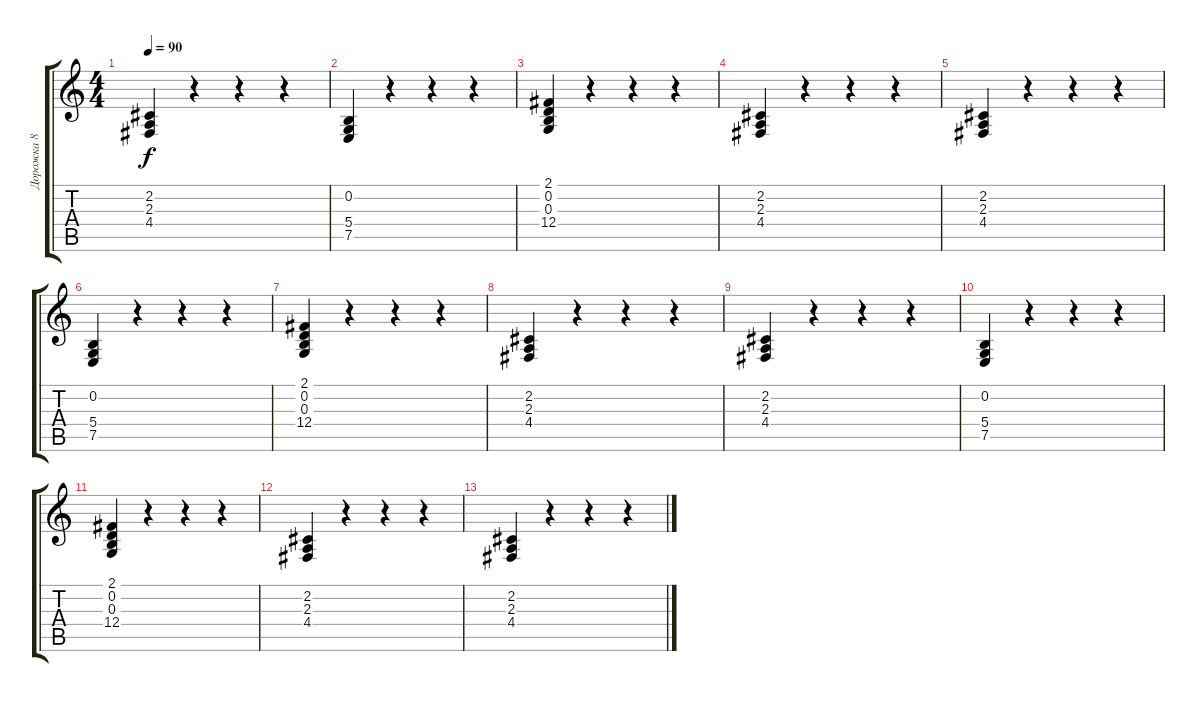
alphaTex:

\track ("Дорожка 8" "Дорожка 8") {instrument honkytonkpiano}
\staff {score tabs}
\tuning (E4 B3 G3 D3 A2 E2) {hide}
\ts (4 4)
\tempo 90
\clef g2
\ks c
(2.2 2.3 4.4).4{dy f volume 4} r.4 r.4 r.4{volume 13} |
(0.2 5.4 7.5).4{volume 4} r.4 r.4 r.4{volume 13} |
(2.1 0.2 0.3 12.4).4{volume 4} r.4 r.4 r.4{volume 13} |
(2.2 2.3 4.4).4{volume 4} r.4 r.4 r.4{volume 13} |
(2.2 2.3 4.4).4{volume 4} r.4 r.4 r.4{volume 13} |
(0.2 5.4 7.5).4{volume 4} r.4 r.4 r.4{volume 13} |
(2.1 0.2 0.3 12.4).4{volume 4} r.4 r.4 r.4{volume 13} |
(2.2 2.3 4.4).4{volume 4} r.4 r.4 r.4{volume 13} |
(2.2 2.3 4.4).4{volume 4} r.4 r.4 r.4{volume 13} |
(0.2 5.4 7.5).4{volume 4} r.4 r.4 r.4{volume 13} |
(2.1 0.2 0.3 12.4).4{volume 4} r.4 r.4 r.4{volume 13} |
(2.2 2.3 4.4).4{volume 4} r.4 r.4 r.4{volume 13} |
(2.2 2.3 4.4).4{volume 4} r.4 r.4 r.4{volume 13}
